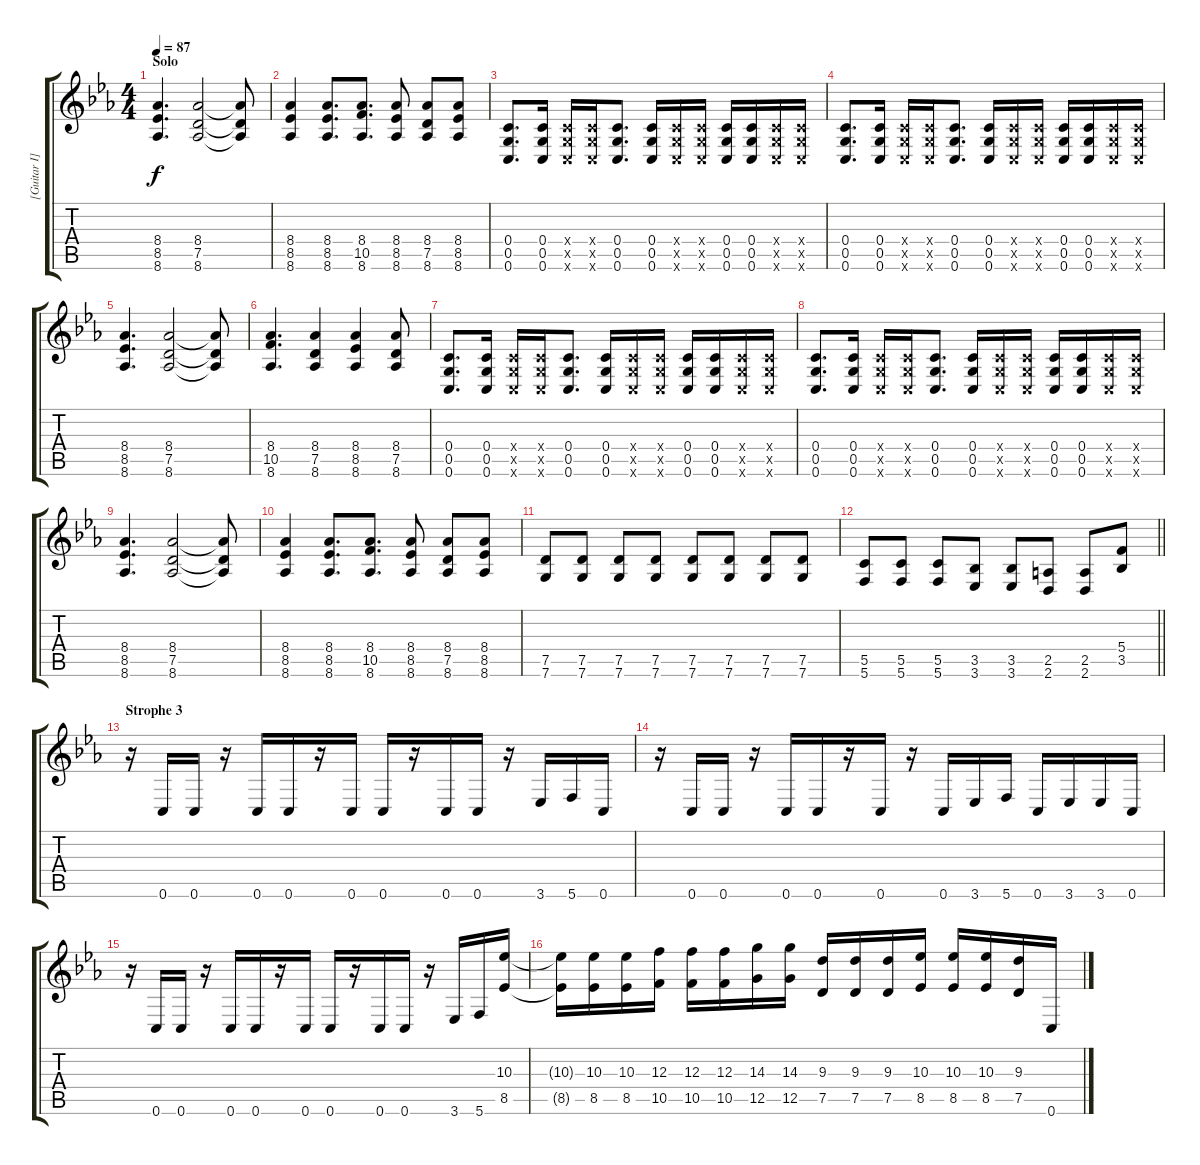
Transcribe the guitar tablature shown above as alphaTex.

\track ("[Guitar I]" "[Guitar I]") {instrument distortionguitar}
\staff {score tabs}
\tuning (D4 A3 F3 C3 G2 C2) {hide}
\ts (4 4)
\section ("" "Solo")
\tempo 87
\clef g2
\ks cminor
(8.4 8.5 8.6).4{d dy f} (8.4 7.5 8.6).2 (8.4{t} 7.5{t} 8.6{t}).8 |
(8.4 8.5 8.6).4 (8.4 8.5 8.6).8{d} (8.4 10.5 8.6).8{d} (8.4 8.5 8.6).8 (8.4 7.5 8.6).8 (8.4 8.5 8.6).8 |
(0.4 0.5 0.6).8{d} (0.4 0.5 0.6).16 (0.4{x} 0.5{x} 0.6{x}).16 (0.4{x} 0.5{x} 0.6{x}).16 (0.4 0.5 0.6).8{d} (0.4 0.5 0.6).16 (0.4{x} 0.5{x} 0.6{x}).16 (0.4{x} 0.5{x} 0.6{x}).16 (0.4 0.5 0.6).16 (0.4 0.5 0.6).16 (0.4{x} 0.5{x} 0.6{x}).16 (0.4{x} 0.5{x} 0.6{x}).16 |
(0.4 0.5 0.6).8{d} (0.4 0.5 0.6).16 (0.4{x} 0.5{x} 0.6{x}).16 (0.4{x} 0.5{x} 0.6{x}).16 (0.4 0.5 0.6).8{d} (0.4 0.5 0.6).16 (0.4{x} 0.5{x} 0.6{x}).16 (0.4{x} 0.5{x} 0.6{x}).16 (0.4 0.5 0.6).16 (0.4 0.5 0.6).16 (0.4{x} 0.5{x} 0.6{x}).16 (0.4{x} 0.5{x} 0.6{x}).16 |
(8.4 8.5 8.6).4{d} (8.4 7.5 8.6).2 (8.4{t} 7.5{t} 8.6{t}).8 |
(8.4 10.5 8.6).4{d} (8.4 7.5 8.6).4 (8.4 8.5 8.6).4 (8.4 7.5 8.6).8 |
(0.4 0.5 0.6).8{d} (0.4 0.5 0.6).16 (0.4{x} 0.5{x} 0.6{x}).16 (0.4{x} 0.5{x} 0.6{x}).16 (0.4 0.5 0.6).8{d} (0.4 0.5 0.6).16 (0.4{x} 0.5{x} 0.6{x}).16 (0.4{x} 0.5{x} 0.6{x}).16 (0.4 0.5 0.6).16 (0.4 0.5 0.6).16 (0.4{x} 0.5{x} 0.6{x}).16 (0.4{x} 0.5{x} 0.6{x}).16 |
(0.4 0.5 0.6).8{d} (0.4 0.5 0.6).16 (0.4{x} 0.5{x} 0.6{x}).16 (0.4{x} 0.5{x} 0.6{x}).16 (0.4 0.5 0.6).8{d} (0.4 0.5 0.6).16 (0.4{x} 0.5{x} 0.6{x}).16 (0.4{x} 0.5{x} 0.6{x}).16 (0.4 0.5 0.6).16 (0.4 0.5 0.6).16 (0.4{x} 0.5{x} 0.6{x}).16 (0.4{x} 0.5{x} 0.6{x}).16 |
(8.4 8.5 8.6).4{d} (8.4 7.5 8.6).2 (8.4{t} 7.5{t} 8.6{t}).8 |
(8.4 8.5 8.6).4 (8.4 8.5 8.6).8{d} (8.4 10.5 8.6).8{d} (8.4 8.5 8.6).8 (8.4 7.5 8.6).8 (8.4 8.5 8.6).8 |
(7.5 7.6).8 (7.5 7.6).8 (7.5 7.6).8 (7.5 7.6).8 (7.5 7.6).8 (7.5 7.6).8 (7.5 7.6).8 (7.5 7.6).8 |
\barLineRight lightlight
(5.5 5.6).8 (5.5 5.6).8 (5.5 5.6).8 (3.5 3.6).8 (3.5 3.6).8 (2.5 2.6).8 (2.5 2.6).8 (5.4 3.5).8 |
\section ("" "Strophe 3")
r.16 0.6.16 0.6.16 r.16 0.6.16 0.6.16 r.16 0.6.16 0.6.16 r.16 0.6.16 0.6.16 r.16 3.6.16 5.6.16 0.6.16 |
r.16 0.6.16 0.6.16 r.16 0.6.16 0.6.16 r.16 0.6.16 r.16 0.6.16 3.6.16 5.6.16 0.6.16 3.6.16 3.6.16 0.6.16 |
r.16 0.6.16 0.6.16 r.16 0.6.16 0.6.16 r.16 0.6.16 0.6.16 r.16 0.6.16 0.6.16 r.16 3.6.16 5.6.16 (10.3 8.5).16 |
(10.3{t} 8.5{t}).16 (10.3 8.5).16 (10.3 8.5).16 (12.3 10.5).16 (12.3 10.5).16 (12.3 10.5).16 (14.3 12.5).16 (14.3 12.5).16 (9.3 7.5).16 (9.3 7.5).16 (9.3 7.5).16 (10.3 8.5).16 (10.3 8.5).16 (10.3 8.5).16 (9.3 7.5).16 0.6.16
